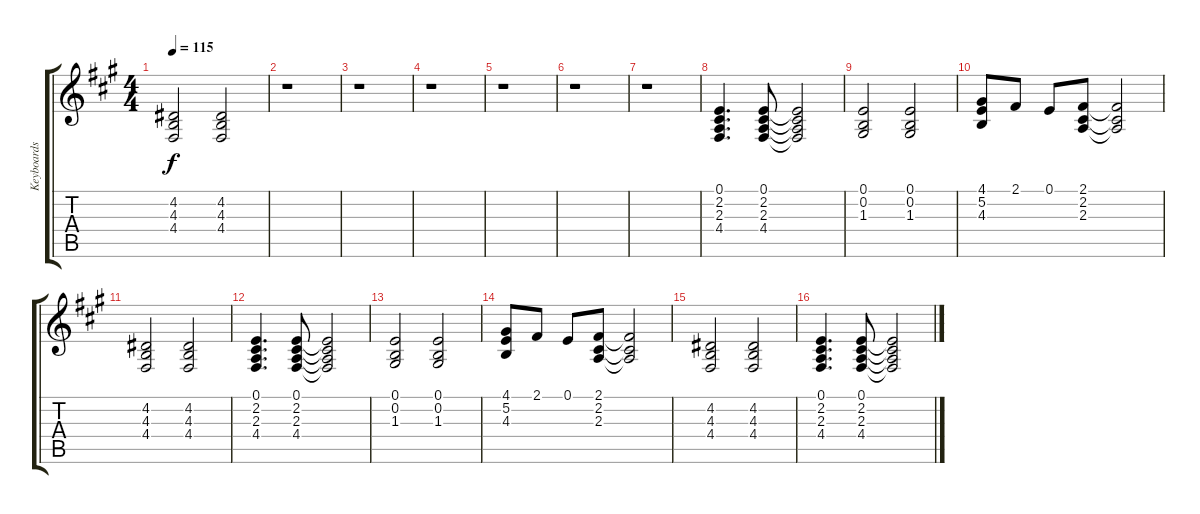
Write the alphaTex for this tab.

\track ("Keyboards" "Keyboards") {instrument pad1newage}
\staff {score tabs}
\tuning (E4 B3 G3 D3 A2 E2) {hide}
\ts (4 4)
\tempo 115
\clef g2
\ks a
(4.2 4.3 4.4).2{dy f} (4.2 4.3 4.4).2 |
r.1 |
r.1 |
r.1 |
r.1 |
r.1 |
r.1 |
(0.1 2.2 2.3 4.4).4{d} (0.1 2.2 2.3 4.4).8 (0.1{t} 2.2{t} 2.3{t} 4.4{t}).2 |
(0.1 0.2 1.3).2 (0.1 0.2 1.3).2 |
(4.1 5.2 4.3).8 2.1.8 0.1.8 (2.1 2.2 2.3).8 (2.1{t} 2.2{t} 2.3{t}).2 |
(4.2 4.3 4.4).2 (4.2 4.3 4.4).2 |
(0.1 2.2 2.3 4.4).4{d} (0.1 2.2 2.3 4.4).8 (0.1{t} 2.2{t} 2.3{t} 4.4{t}).2 |
(0.1 0.2 1.3).2 (0.1 0.2 1.3).2 |
(4.1 5.2 4.3).8 2.1.8 0.1.8 (2.1 2.2 2.3).8 (2.1{t} 2.2{t} 2.3{t}).2 |
(4.2 4.3 4.4).2 (4.2 4.3 4.4).2 |
(0.1 2.2 2.3 4.4).4{d} (0.1 2.2 2.3 4.4).8 (0.1{t} 2.2{t} 2.3{t} 4.4{t}).2
